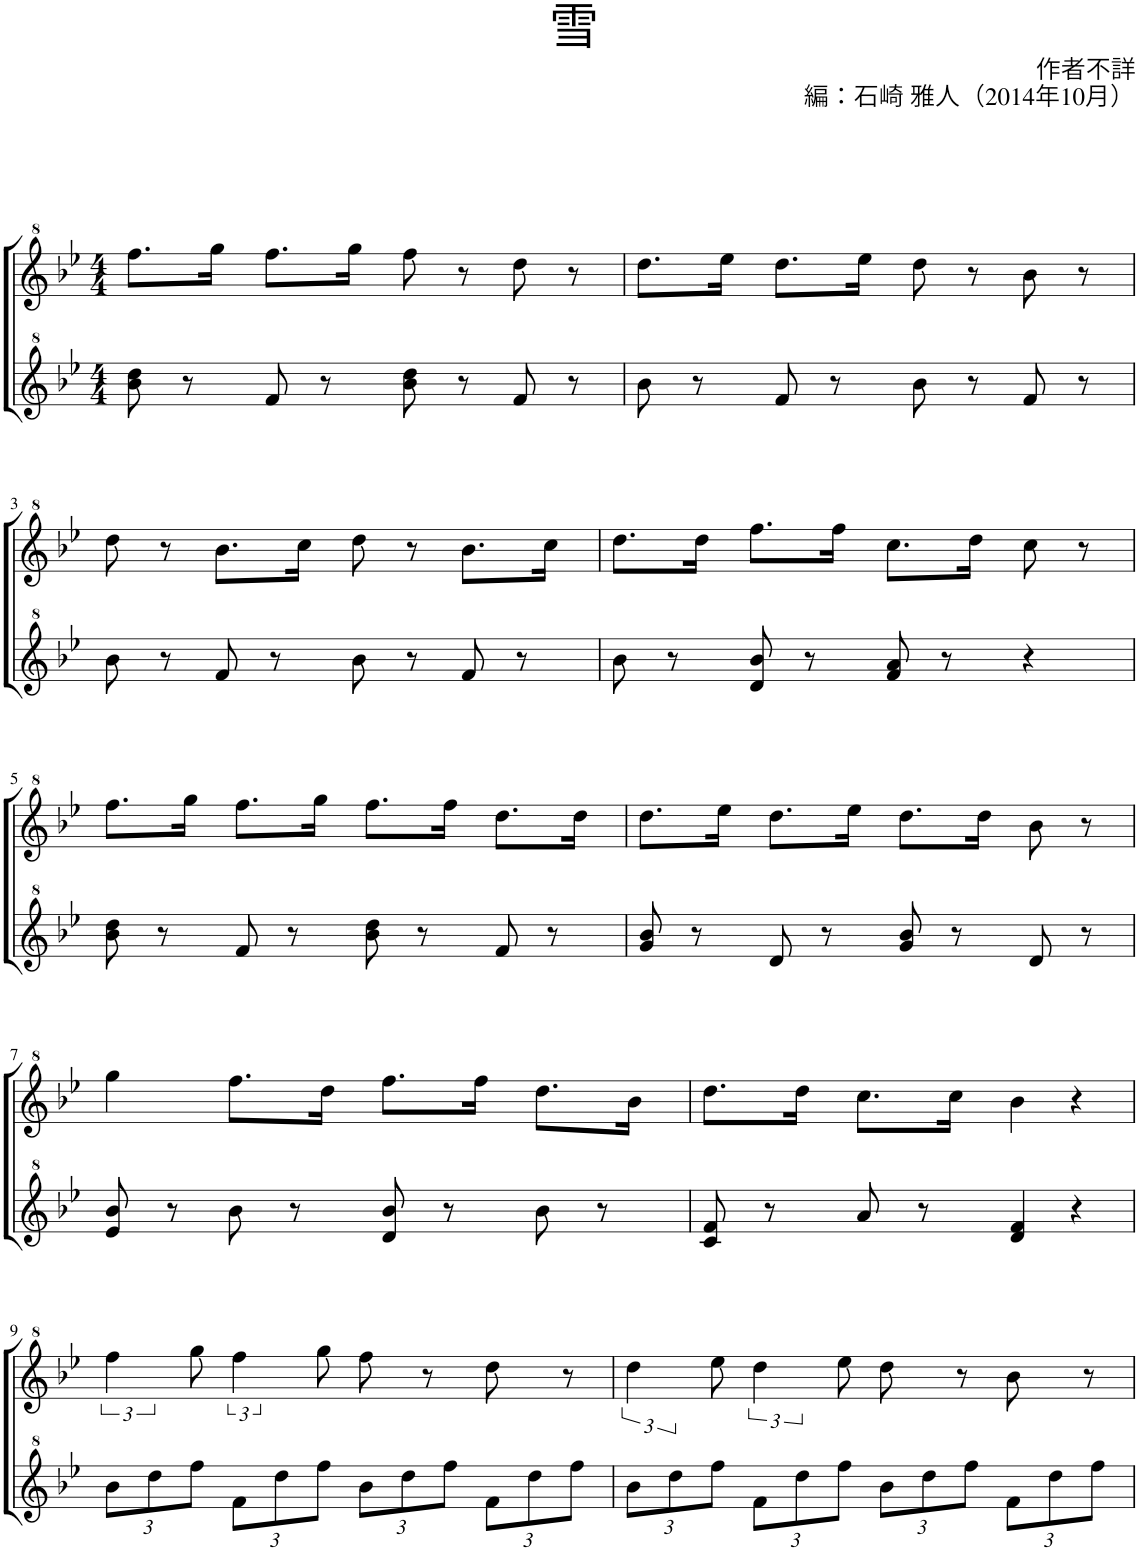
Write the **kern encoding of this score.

**kern	**kern
*part1	*part1
*staff2	*staff1
*I"パンフルート	*
*clefG^2	*clefG^2
*k[b-e-]	*k[b-e-]
*M4/4	*M4/4
=1	=1
8bb-\ 8ddd\	8.fff\L
8r	.
.	16ggg\Jk
8ff/	8.fff\L
8r	.
.	16ggg\Jk
8bb-\ 8ddd\	8fff\
8r	8r
8ff/	8ddd\
8r	8r
=2	=2
8bb-\	8.ddd\L
8r	.
.	16eee-\Jk
8ff/	8.ddd\L
8r	.
.	16eee-\Jk
8bb-\	8ddd\
8r	8r
8ff/	8bb-\
8r	8r
!!LO:LB:g=z
=3	=3
8bb-\	8ddd\
8r	8r
8ff/	8.bb-\L
8r	.
.	16ccc\Jk
8bb-\	8ddd\
8r	8r
8ff/	8.bb-\L
8r	.
.	16ccc\Jk
=4	=4
8bb-\	8.ddd\L
8r	.
.	16ddd\Jk
8dd/ 8bb-/	8.fff\L
8r	.
.	16fff\Jk
8ff/ 8aa/	8.ccc\L
8r	.
.	16ddd\Jk
4r	8ccc\
.	8r
!!LO:LB:g=z
=5	=5
8bb-\ 8ddd\	8.fff\L
8r	.
.	16ggg\Jk
8ff/	8.fff\L
8r	.
.	16ggg\Jk
8bb-\ 8ddd\	8.fff\L
8r	.
.	16fff\Jk
8ff/	8.ddd\L
8r	.
.	16ddd\Jk
=6	=6
8gg/ 8bb-/	8.ddd\L
8r	.
.	16eee-\Jk
8dd/	8.ddd\L
8r	.
.	16eee-\Jk
8gg/ 8bb-/	8.ddd\L
8r	.
.	16ddd\Jk
8dd/	8bb-\
8r	8r
!!LO:LB:g=z
=7	=7
8ee-/ 8bb-/	4ggg\
8r	.
8bb-\	8.fff\L
8r	.
.	16ddd\Jk
8dd/ 8bb-/	8.fff\L
8r	.
.	16fff\Jk
8bb-\	8.ddd\L
8r	.
.	16bb-\Jk
=8	=8
8cc/ 8ff/	8.ddd\L
8r	.
.	16ddd\Jk
8aa/	8.ccc\L
8r	.
.	16ccc\Jk
4dd/ 4ff/	4bb-\
4r	4r
!!LO:LB:g=z
=9	=9
*Xbrackettup	*
12bb-\L	6fff\
12ddd\	.
12fff\J	12ggg\
12ff\L	6fff\
12ddd\	.
12fff\J	12ggg\
12bb-\L	8fff\
12ddd\	.
.	8r
12fff\J	.
12ff\L	12ddd\
12ddd\	12ryy
12fff\J	12r
=10	=10
12bb-\L	6ddd\
12ddd\	.
12fff\J	12eee-\
12ff\L	6ddd\
12ddd\	.
12fff\J	12eee-\
12bb-\L	12ddd\
12ddd\	12ryy
12fff\J	12r
12ff\L	12bb-\
12ddd\	12ryy
12fff\J	12r
=	=
*-	*-
